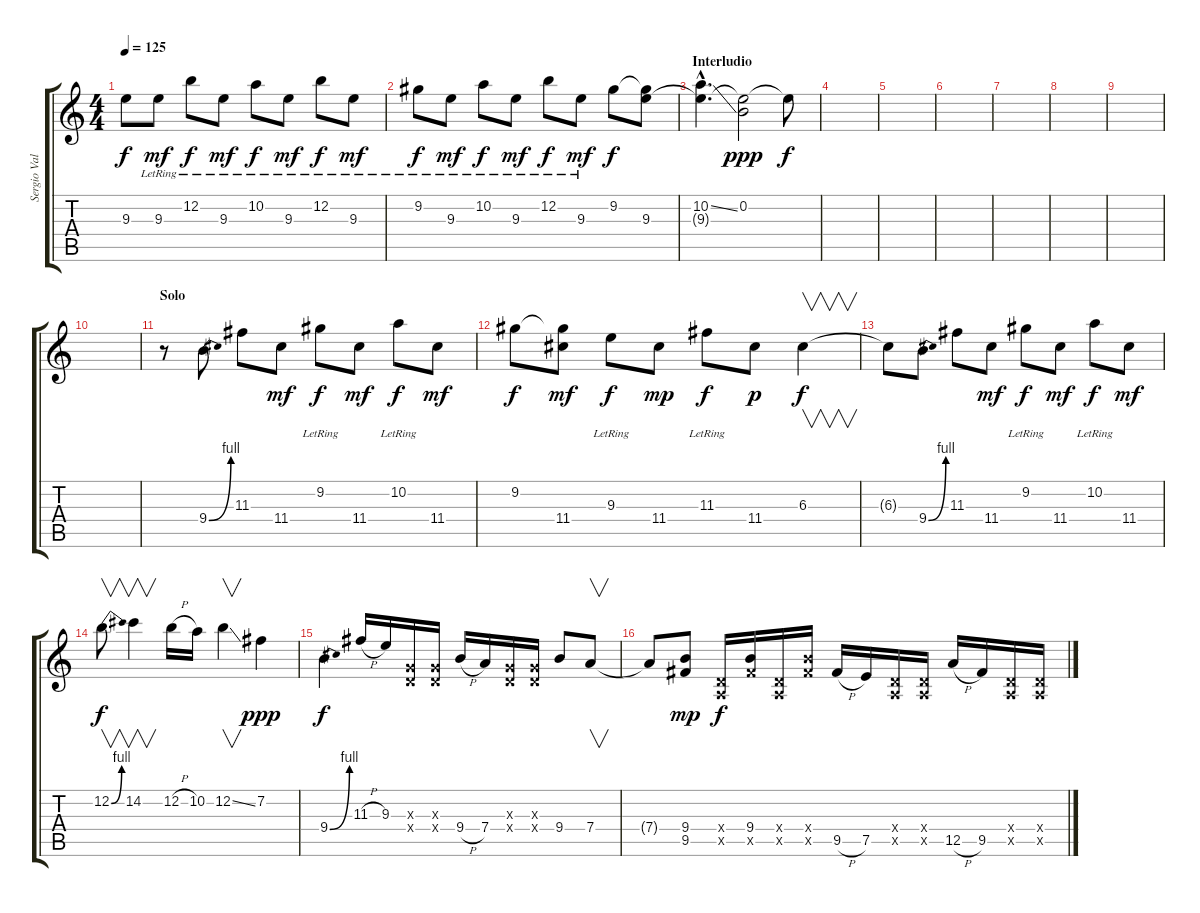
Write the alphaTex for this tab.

\track ("Sergio Vallín" "Sergio Val") {instrument overdrivenguitar}
\staff {score tabs}
\tuning (E4 B3 G3 D3 A2 E2) {hide}
\ts (4 4)
\tempo 125
\clef g2
\ks c
9.3{t}.8{dy f} 9.3{lr}.8{dy mf} 12.2{lr}.8{dy f} 9.3{lr}.8{dy mf} 10.2{lr}.8{dy f} 9.3{lr}.8{dy mf} 12.2{lr}.8{dy f} 9.3{lr}.8{dy mf} |
9.2{lr}.8{dy f} 9.3{lr}.8{dy mf} 10.2{lr}.8{dy f} 9.3{lr}.8{dy mf} 12.2{lr}.8{dy f} 9.3{lr}.8{dy mf} 9.2.8{dy f} (9.2{t} 9.3).8 |
\section ("" "Interludio")
(10.2{ss hac} 9.3{hac t}).4{d volume 0} (0.2 9.3{t}).2{dy ppp} 9.3{t}.8{dy f} |
|
|
|
|
|
|
|
\section ("" "Solo")
r.8{volume 14} 9.4{be (bend 0 0 60 4)}.8 11.3.8 11.4.8{dy mf} 9.2{lr}.8{dy f} 11.4.8{dy mf} 10.2{lr}.8{dy f} 11.4.8{dy mf} |
9.2.8{dy f} (9.2{t} 11.4).8{dy mf} 9.3{lr}.8{dy f} 11.4.8{dy mp} 11.3{lr}.8{dy f} 11.4.8{dy p} 6.3.4{v dy f} |
6.3{t}.8 9.4{be (bend 0 0 60 4)}.8 11.3.8 11.4.8{dy mf} 9.2{lr}.8{dy f} 11.4.8{dy mf} 10.2{lr}.8{dy f} 11.4.8{dy mf} |
12.2{be (bend 0 0 60 4)}.8{v dy f} 14.2.4{v} 12.2{h}.16 10.2.16 12.2{ss}.4{v} 7.2.4{dy ppp} |
9.4{be (bend 0 0 60 4)}.4{dy f} 11.3{h}.16 9.3.16 (0.3{x} 0.4{x}).16 (0.3{x} 0.4{x}).16 9.4{h}.16 7.4.16 (0.3{x} 0.4{x}).16 (0.3{x} 0.4{x}).16 9.4.8 7.4.8{v} |
7.4{t}.8 (9.4 9.5).8{dy mp} (0.4{x} 0.5{x}).16{dy f} (9.4 9.5{x}).16 (0.4{x} 0.5{x}).16 (9.4{x} 9.5{x}).16 9.5{h}.16 7.5.16 (0.4{x} 0.5{x}).16 (0.4{x} 0.5{x}).16 12.5{h}.16 9.5.16 (0.4{x} 0.5{x}).16 (0.4{x} 0.5{x}).16
